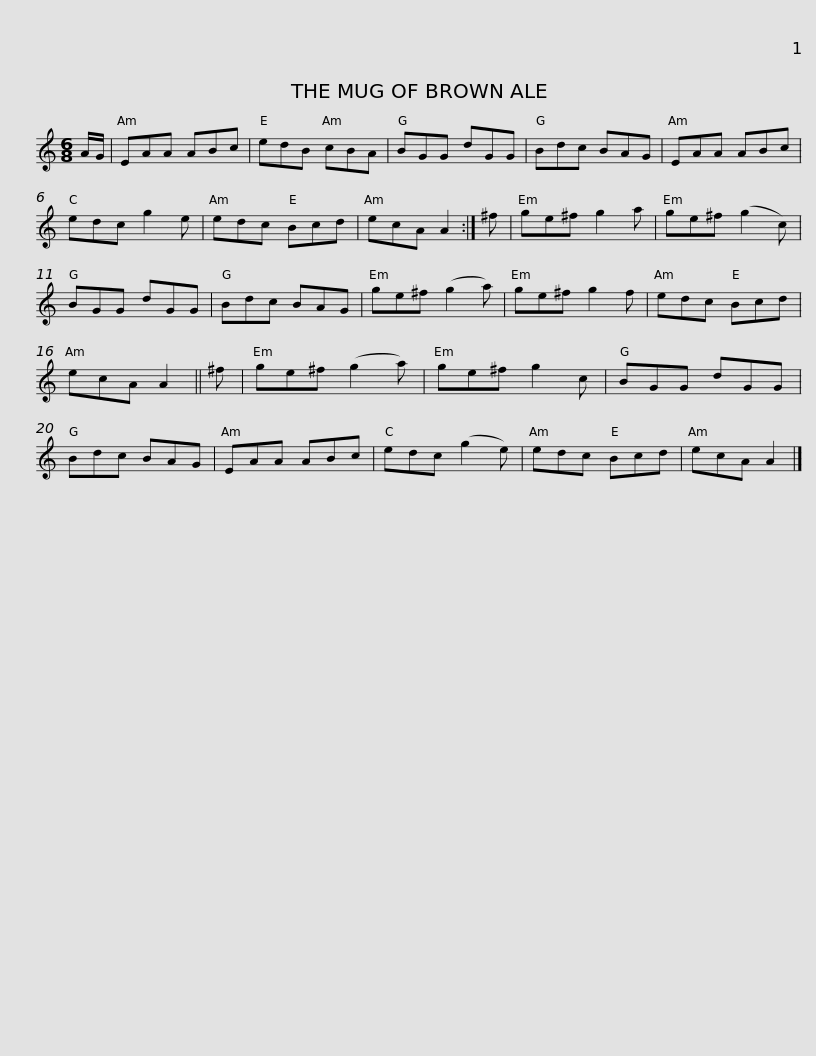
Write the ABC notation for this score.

X:1
L:1/8
M:6/8
I:linebreak $
K:C
V:1 treble
V:1
 A/G/ | EAA ABc | edB cBA | BGG dGG | Bdc BAG | %5
 EAA ABc | edc g2 e | edc Bcd |$ ecA A2 :| ^f | %10
 ge^f g2 a | ge^f (g2 c) | BGG dGG | Bdc BAG | ge^f (g2 a) | %15
 ge^f g2 f |$ edc Bcd | ecA A2 || ^f | ge^f (g2 a) | %20
 ge^f g2 c | BGG dGG | Bdc BAG | EAA ABc |$ edc (g2 e) | %25
 edc Bcd | ecA A2 |] %27
